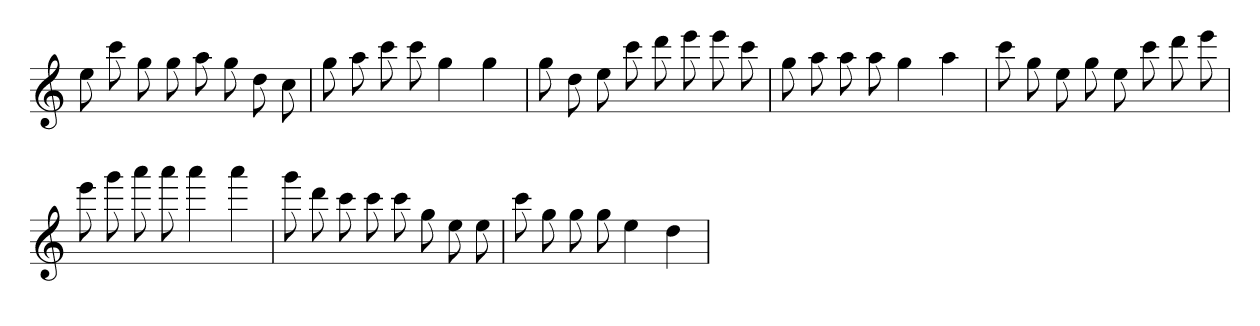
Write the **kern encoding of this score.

**kern
*part1
*staff1
*k[]
*C:
=
8ee
8ccc
8gg
8gg
8aa
8gg
8dd
8cc
=
*k[]
*C:
8gg
8aa
8ccc
8ccc
4gg
4gg
=
*k[]
*C:
8gg
8dd
8ee
8ccc
8ddd
8eee
8eee
8ccc
=
*k[]
*C:
8gg
8aa
8aa
8aa
4gg
4aa
=
*k[]
*C:
8ccc
8gg
8ee
8gg
8ee
8ccc
8ddd
8eee
=
*k[]
*C:
8eee
8ggg
8aaa
8aaa
4aaa
4aaa
=
*k[]
*C:
8ggg
8ddd
8ccc
8ccc
8ccc
8gg
8ee
8ee
=
*k[]
*C:
8ccc
8gg
8gg
8gg
4ee
4dd
=
*-
